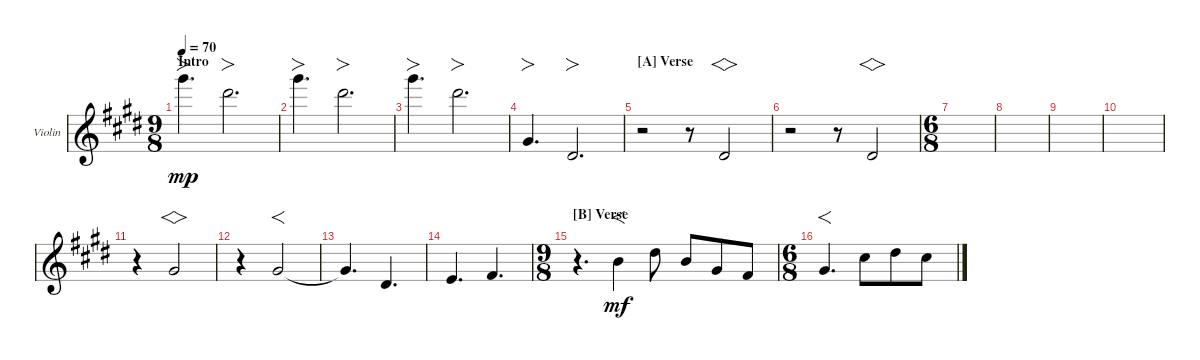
\defaultSystemsLayout 4
\bracketExtendMode groupsimilarinstruments
\firstSystemTrackNameOrientation horizontal
\otherSystemsTrackNameOrientation horizontal
\track ("Violin" "Violin") {instrument violin}
\staff {score}
\tuning (E5 A4 D4 G3)
\ts (9 8)
\section ("" "Intro")
\tempo 70
\clef g2
\ks c#minor
16.1.4{fo d dy mp instrument violin} 18.2.2{fo d} |
16.1.4{fo d} 18.2.2{fo d} |
16.1.4{fo d} 18.2.2{fo d} |
13.4.4{fo d} 8.4.2{fo d} |
\section ("A" "Verse")
r.2 r.8 1.3.2{vs} |
r.2 r.8 1.3.2{vs} |
\ts (6 8)
|
|
|
|
r.4 6.3.2{vs} |
r.4 13.4.2{f} |
13.4{t}.4{d} 8.4.4{d} |
9.4.4{d} 11.4.4{d} |
\ts (9 8)
\section ("B" "Verse")
r.4{d} 2.2.4{f dy mf} 6.2.8 9.3.8 6.3.8 4.3.8 |
\ts (6 8)
6.3.4{f d} 4.2.8 6.2.8 4.2.8
